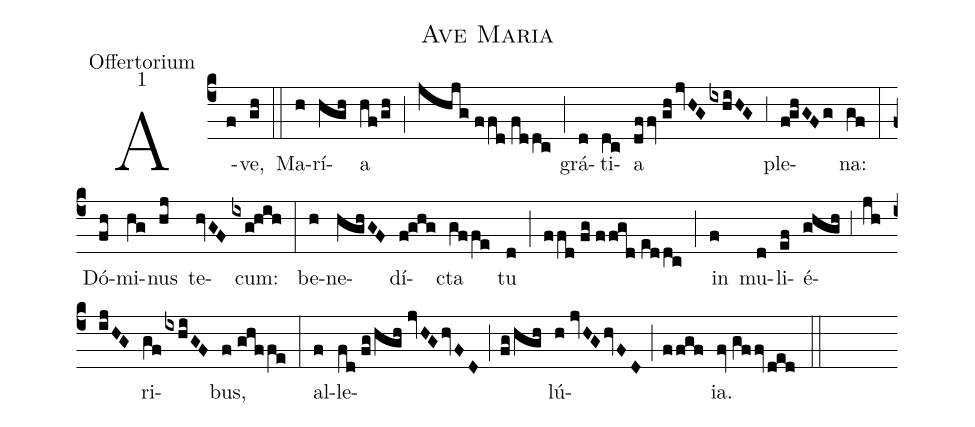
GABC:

name:Ave Maria;
office-part:Offertorium;
mode:1;
%%
(c4) A(f)ve,(gh) (::) Ma(h)rí(hgh)a(hf/gh) (;) (jhjg//ffd//fddc) (;) grá(d)ti(dc)a(dffv//gh/jvHG/ixhiHG) (;3) ple(f!ghGFg)na:(gf) (:) Dó(fh)mi(hg)nus(hj) te(hvGF)cum:(ixg!hih) (:) be(h)ne(hghGF)dí(f!ghg)cta(gffe) tu(d) (;) (ffd//fg//ffgd//eddc) (;) in(f) mu(d)li(ef)é(ghgh;3jh//ijHG)ri(gf/ixhiGF)bus,(f//ghffe) (:) al(f)le(fd//fg/hgh//jvHG/hvFD;fg/hgh)lú(h//jvHG/hvFD;ffgf)ia.(fv//gffv/ded) (::)
